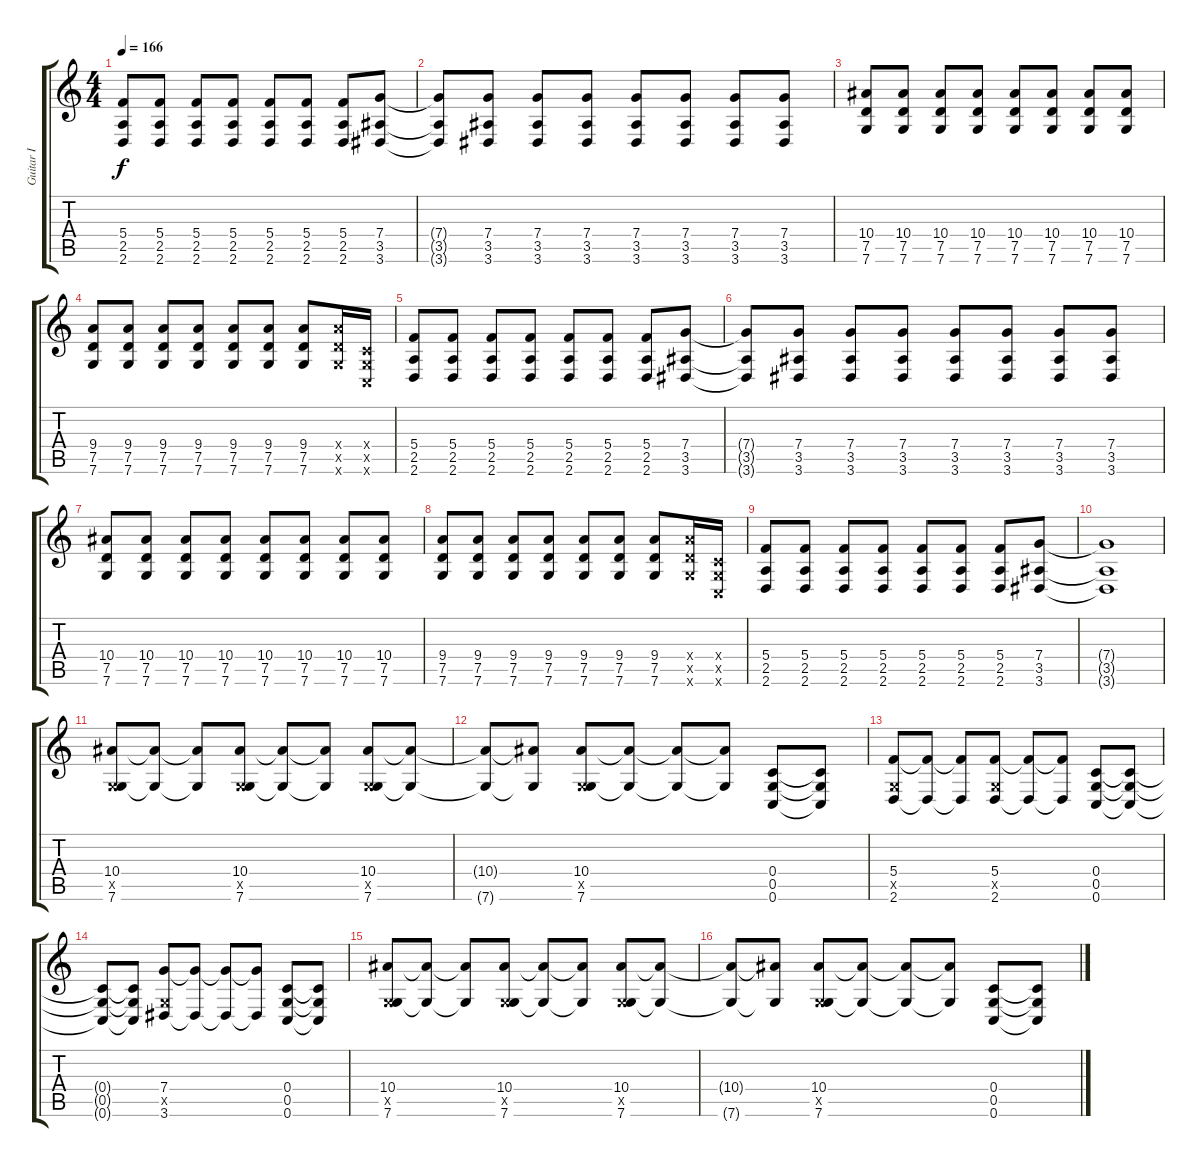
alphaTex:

\track ("Guitar I" "Guitar I") {instrument electricguitarjazz}
\staff {score tabs}
\tuning (D4 A3 F3 C3 G2 C2) {hide}
\ts (4 4)
\tempo 166
\clef g2
\ks c
(5.4 2.5 2.6).8{dy f} (5.4 2.5 2.6).8 (5.4 2.5 2.6).8 (5.4 2.5 2.6).8 (5.4 2.5 2.6).8 (5.4 2.5 2.6).8 (5.4 2.5 2.6).8 (7.4 3.5 3.6).8 |
(7.4{t} 3.5{t} 3.6{t}).8 (7.4 3.5 3.6).8 (7.4 3.5 3.6).8 (7.4 3.5 3.6).8 (7.4 3.5 3.6).8 (7.4 3.5 3.6).8 (7.4 3.5 3.6).8 (7.4 3.5 3.6).8 |
(10.4 7.5 7.6).8 (10.4 7.5 7.6).8 (10.4 7.5 7.6).8 (10.4 7.5 7.6).8 (10.4 7.5 7.6).8 (10.4 7.5 7.6).8 (10.4 7.5 7.6).8 (10.4 7.5 7.6).8 |
(9.4 7.5 7.6).8 (9.4 7.5 7.6).8 (9.4 7.5 7.6).8 (9.4 7.5 7.6).8 (9.4 7.5 7.6).8 (9.4 7.5 7.6).8 (9.4 7.5 7.6).8 (9.4{x} 7.5{x} 7.6{x}).16 (0.4{x} 0.5{x} 0.6{x}).16 |
(5.4 2.5 2.6).8 (5.4 2.5 2.6).8 (5.4 2.5 2.6).8 (5.4 2.5 2.6).8 (5.4 2.5 2.6).8 (5.4 2.5 2.6).8 (5.4 2.5 2.6).8 (7.4 3.5 3.6).8 |
(7.4{t} 3.5{t} 3.6{t}).8 (7.4 3.5 3.6).8 (7.4 3.5 3.6).8 (7.4 3.5 3.6).8 (7.4 3.5 3.6).8 (7.4 3.5 3.6).8 (7.4 3.5 3.6).8 (7.4 3.5 3.6).8 |
(10.4 7.5 7.6).8 (10.4 7.5 7.6).8 (10.4 7.5 7.6).8 (10.4 7.5 7.6).8 (10.4 7.5 7.6).8 (10.4 7.5 7.6).8 (10.4 7.5 7.6).8 (10.4 7.5 7.6).8 |
(9.4 7.5 7.6).8 (9.4 7.5 7.6).8 (9.4 7.5 7.6).8 (9.4 7.5 7.6).8 (9.4 7.5 7.6).8 (9.4 7.5 7.6).8 (9.4 7.5 7.6).8 (9.4{x} 7.5{x} 7.6{x}).16 (0.4{x} 0.5{x} 0.6{x}).16 |
(5.4 2.5 2.6).8 (5.4 2.5 2.6).8 (5.4 2.5 2.6).8 (5.4 2.5 2.6).8 (5.4 2.5 2.6).8 (5.4 2.5 2.6).8 (5.4 2.5 2.6).8 (7.4 3.5 3.6).8 |
(7.4{t} 3.5{t} 3.6{t}).1 |
(10.4 0.5{x} 7.6).8 (10.4{t} 7.6{t}).8 (10.4{t} 7.6{t}).8 (10.4 0.5{x} 7.6).8 (10.4{t} 7.6{t}).8 (10.4{t} 7.6{t}).8 (10.4 0.5{x} 7.6).8 (10.4{t} 7.6{t}).8 |
(10.4{t} 7.6{t}).8 (10.4{t} 7.6{t}).8 (10.4 0.5{x} 7.6).8 (10.4{t} 7.6{t}).8 (10.4{t} 7.6{t}).8 (10.4{t} 7.6{t}).8 (0.4 0.5 0.6).8 (0.4{t} 0.5{t} 0.6{t}).8 |
(5.4 0.5{x} 2.6).8 (5.4{t} 2.6{t}).8 (5.4{t} 2.6{t}).8 (5.4 0.5{x} 2.6).8 (5.4{t} 2.6{t}).8 (5.4{t} 2.6{t}).8 (0.4 0.5 0.6).8 (0.4{t} 0.5{t} 0.6{t}).8 |
(0.4{t} 0.5{t} 0.6{t}).8 (0.4{t} 0.5{t} 0.6{t}).8 (7.4 0.5{x} 3.6).8 (7.4{t} 3.6{t}).8 (7.4{t} 3.6{t}).8 (7.4{t} 3.6{t}).8 (0.4 0.5 0.6).8 (0.4{t} 0.5{t} 0.6{t}).8 |
(10.4 0.5{x} 7.6).8 (10.4{t} 7.6{t}).8 (10.4{t} 7.6{t}).8 (10.4 0.5{x} 7.6).8 (10.4{t} 7.6{t}).8 (10.4{t} 7.6{t}).8 (10.4 0.5{x} 7.6).8 (10.4{t} 7.6{t}).8 |
(10.4{t} 7.6{t}).8 (10.4{t} 7.6{t}).8 (10.4 0.5{x} 7.6).8 (10.4{t} 7.6{t}).8 (10.4{t} 7.6{t}).8 (10.4{t} 7.6{t}).8 (0.4 0.5 0.6).8 (0.4{t} 0.5{t} 0.6{t}).8
